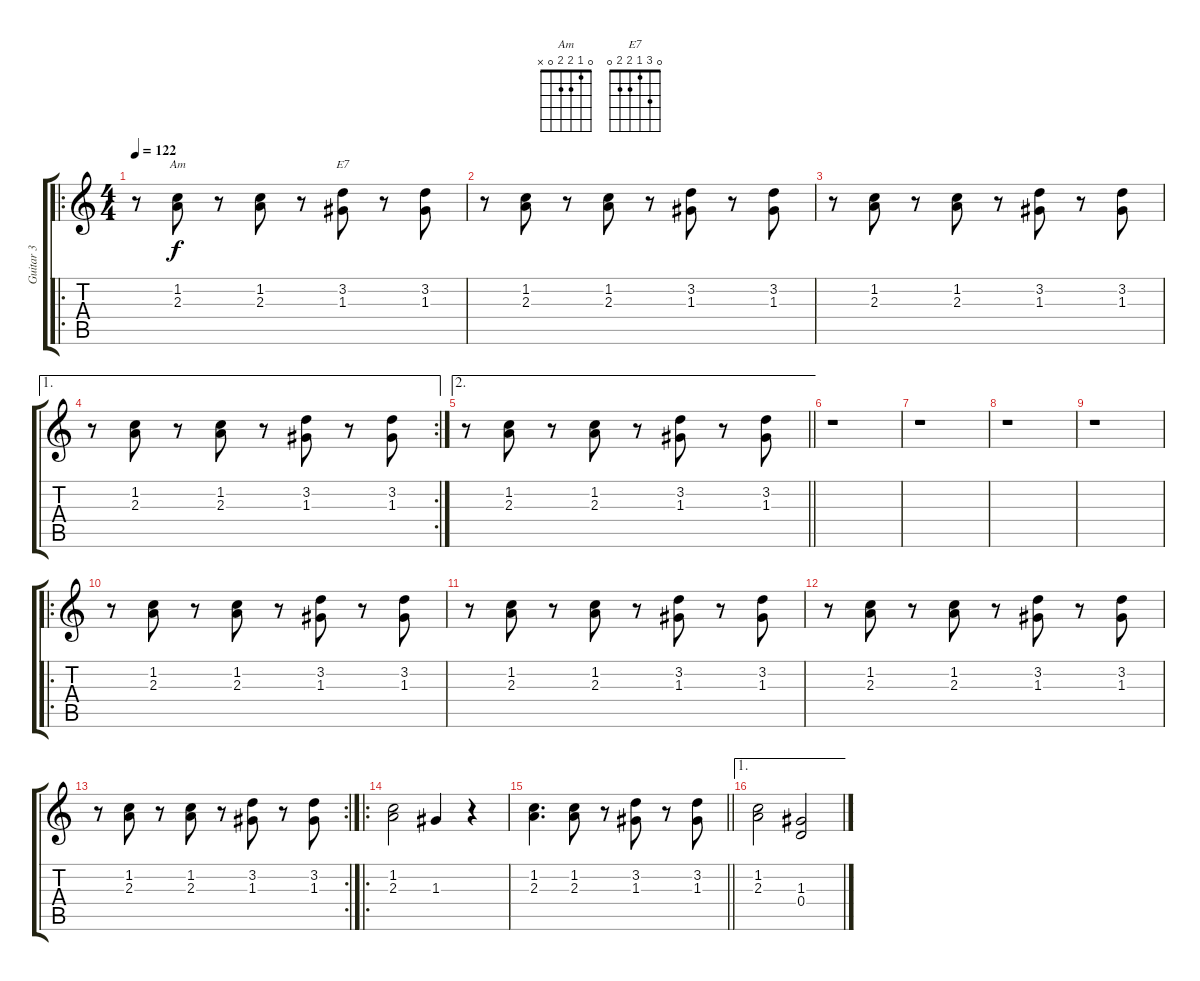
\track ("Guitar 3" "Guitar 3") {instrument acousticguitarsteel}
\staff {score tabs}
\tuning (E4 B3 G3 D3 A2 E2) {hide}
\chord ("Am" 0 1 2 2 0 x)
\chord ("E7" 0 3 1 2 2 0)
\ro
\ts (4 4)
\tempo 122
\clef g2
\ks c
r.8{dy f} (1.2 2.3).8{ch "Am"} r.8 (1.2 2.3).8 r.8 (3.2 1.3).8{ch "E7"} r.8 (3.2 1.3).8 |
r.8 (1.2 2.3).8 r.8 (1.2 2.3).8 r.8 (3.2 1.3).8 r.8 (3.2 1.3).8 |
r.8 (1.2 2.3).8 r.8 (1.2 2.3).8 r.8 (3.2 1.3).8 r.8 (3.2 1.3).8 |
\ae 1
\rc 2
r.8 (1.2 2.3).8 r.8 (1.2 2.3).8 r.8 (3.2 1.3).8 r.8 (3.2 1.3).8 |
\ae 2
\barLineRight lightlight
r.8 (1.2 2.3).8 r.8 (1.2 2.3).8 r.8 (3.2 1.3).8 r.8 (3.2 1.3).8 |
r.1 |
r.1 |
r.1 |
r.1 |
\ro
r.8 (1.2 2.3).8 r.8 (1.2 2.3).8 r.8 (3.2 1.3).8 r.8 (3.2 1.3).8 |
r.8 (1.2 2.3).8 r.8 (1.2 2.3).8 r.8 (3.2 1.3).8 r.8 (3.2 1.3).8 |
r.8 (1.2 2.3).8 r.8 (1.2 2.3).8 r.8 (3.2 1.3).8 r.8 (3.2 1.3).8 |
\rc 2
r.8 (1.2 2.3).8 r.8 (1.2 2.3).8 r.8 (3.2 1.3).8 r.8 (3.2 1.3).8 |
\ro
(1.2 2.3).2 1.3.4 r.4 |
\barLineRight lightlight
(1.2 2.3).4{d} (1.2 2.3).8 r.8 (3.2 1.3).8 r.8 (3.2 1.3).8 |
\ae 1
(1.2 2.3).2 (1.3 0.4).2
